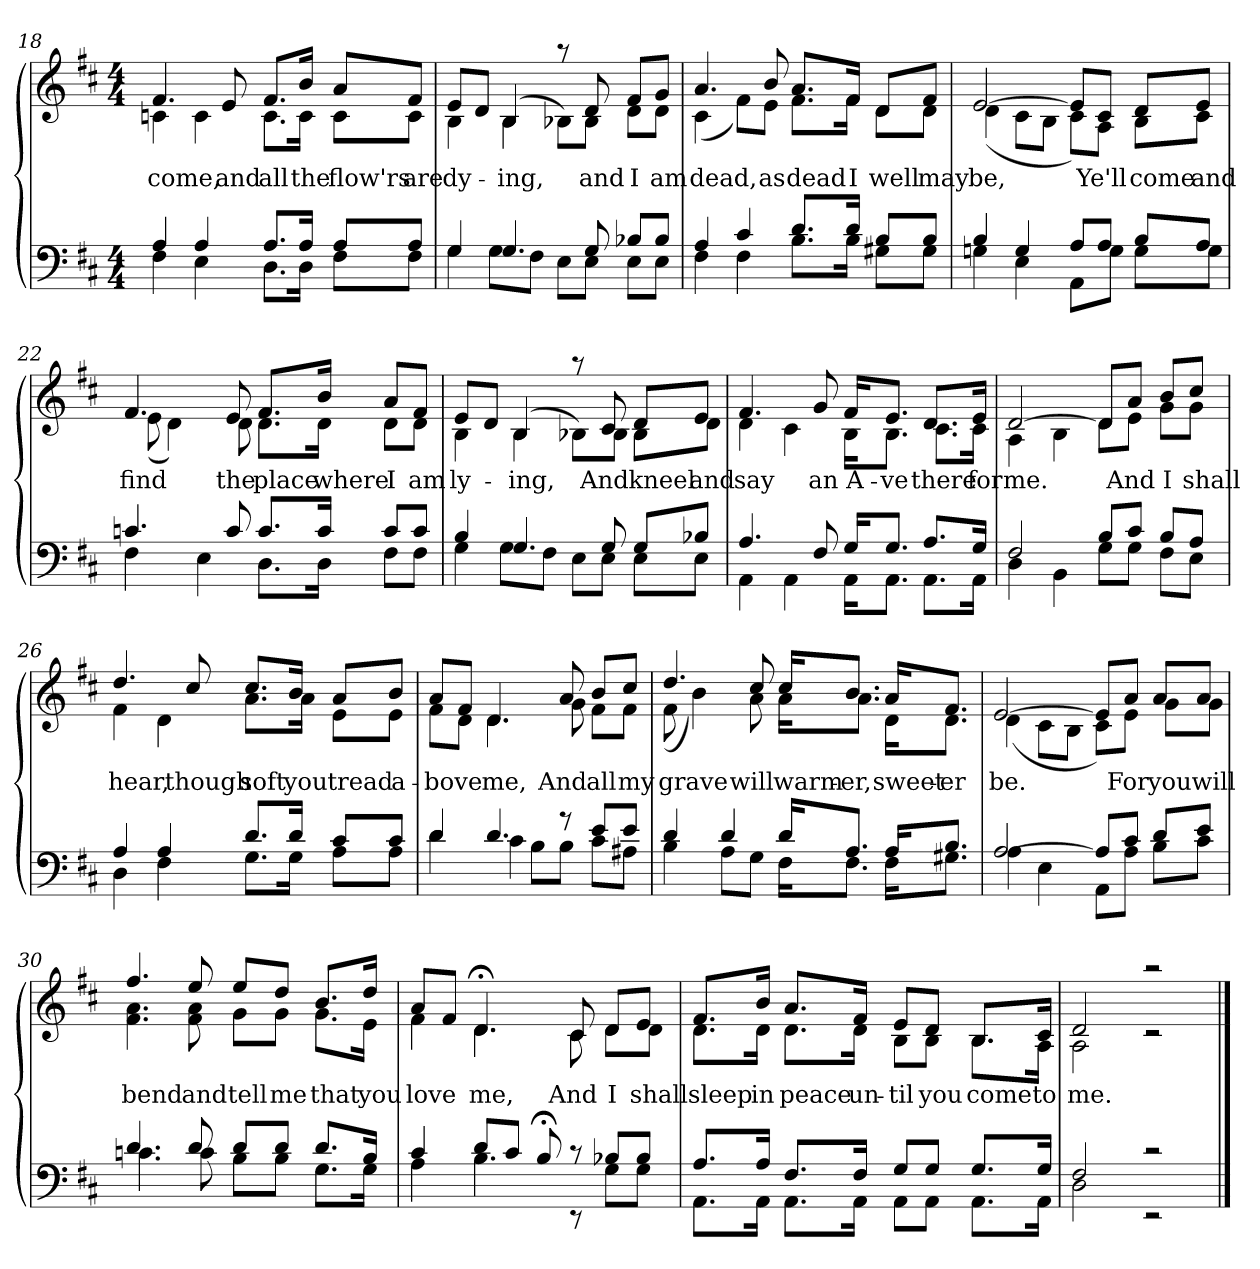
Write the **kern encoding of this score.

**kern	**kern	**text
*part1	*part1	*part1
*staff2	*staff1	*staff1
!!LO:PB:g=z
*clefF4	*clefG2	*
*k[f#c#]	*k[f#c#]	*
*D:	*D:	*
*M4/4	*M4/4	*
=18	=18	=18
*^	*	*
!	!	!	!LO:LY:b
*	*	*^	*
4A/	4F#\	4.f#/	4cn\	come,
4A/	4E\	.	4c\	.
!	!	!	!	!LO:LY:b
.	.	8e/	.	and
!	!	!	!	!LO:LY:b
8.A/L	8.D\L	8.f#/L	8.c\L	all
!	!	!	!	!LO:LY:b
16A/Jk	16D\Jk	16b/Jk	16c\Jk	the
!	!	!	!	!LO:LY:b
8A/L	8F#\L	8a/L	8c\L	flow'rs
!	!	!	!	!LO:LY:b
8A/J	8F#\J	8f#/J	8c\J	are
=19	=19	=19	=19	=19
!	!	!	!	!LO:LY:b
4G/	4G\	8e/L	4B\	dy-
.	.	8d/J	.	.
!	!	!	!	!LO:LY:b
4.G/	8G\L	(<4B/	4B\	-ing,
.	8F#\J	.	.	.
.	8E\L	8raa	8B-X\L)	.
!	!	!	!	!LO:LY:b
8G/	8E\J	8d/	8B-\J	and
!	!	!	!	!LO:LY:b
8B-X/L	8E\L	8f#/L	8d\L	I
!	!	!	!	!LO:LY:b
8B-/J	8E\J	8g/J	8d\J	am
=20	=20	=20	=20	=20
!	!	!	!	!LO:LY:b
4A/	4F#\	4.a/	(<4c#\	dead,
4c#/	4F#\	.	8f#\L)	.
!	!	!	!	!LO:LY:b
.	.	8b/	8e\J	as
!	!	!	!	!LO:LY:b
8.d/L	8.B\L	8.a/L	8.f#\L	dead
!	!	!	!	!LO:LY:b
16d/Jk	16B\Jk	16f#/Jk	16f#\Jk	I
!	!	!	!	!LO:LY:b
8B/L	8G#X\L	8d/L	8d\L	well
!	!	!	!	!LO:LY:b
8B/J	8G#\J	8f#/J	8d\J	may
!!LO:LB:g=z	!!
=21	=21	=21	=21	=21
!	!	!	!	!LO:LY:b
4B/	4Gni\	[>2e/	(<4d\	be,
4G/	4E\	.	8c#\L	.
.	.	.	8B\J	.
8A/L	8AA\L	8e/L]	8c#\L)	.
!	!	!	!	!LO:LY:b
8A/J	8G\J	8c#/J	8A\J	Ye'll
!	!	!	!	!LO:LY:b
8B/L	8G\L	8d/L	8B\L	come
!	!	!	!	!LO:LY:b
8A/J	8G\J	8e/J	8c#\J	and
=22	=22	=22	=22	=22
!	!	!	!	!LO:LY:b
4.cn/	4F#\	4.f#/	(<8e\	find
.	.	.	4d\)	.
.	4E\	.	.	.
!	!	!	!	!LO:LY:b
8c/	.	8e/	8d\	the
!	!	!	!	!LO:LY:b
8.c/L	8.D\L	8.f#/L	8.d\L	place
!	!	!	!	!LO:LY:b
16c/Jk	16D\Jk	16b/Jk	16d\Jk	where
!	!	!	!	!LO:LY:b
8c/L	8F#\L	8a/L	8d\L	I
!	!	!	!	!LO:LY:b
8c/J	8F#\J	8f#/J	8d\J	am
=23	=23	=23	=23	=23
!	!	!	!	!LO:LY:b
4B/	4G\	8e/L	4B\	ly-
.	.	8d/J	.	.
!	!	!	!	!LO:LY:b
4.G/	8G\L	(<4B/	4B\	-ing,
.	8F#\J	.	.	.
.	8E\L	8raa	8B-X\L)	.
!	!	!	!	!LO:LY:b
8G/	8E\J	8c#/	8B-\J	And
!	!	!	!	!LO:LY:b
8G/L	8E\L	8d/L	8B-\L	kneel
!	!	!	!	!LO:LY:b
8B-X/J	8E\J	8e/J	8d\J	and
!!LO:LB:g=z	!!
=24	=24	=24	=24	=24
!	!	!	!	!LO:LY:b
4.A/	4AA\	4.f#/	4d\	say
.	4AA\	.	4c#\	.
!	!	!	!	!LO:LY:b
8F#/	.	8g/	.	an
!	!	!	!	!LO:LY:b
16G/KL	16AA\KL	16f#/KL	16B\KL	A-
!	!	!	!	!LO:LY:b
8.G/J	8.AA\J	8.e/J	8.B\J	-ve
!	!	!	!	!LO:LY:b
8.A/L	8.AA\L	8.d/L	8.c#\L	there
!	!	!	!	!LO:LY:b
16G/Jk	16AA\Jk	16e/Jk	16c#\Jk	for
=25	=25	=25	=25	=25
!	!	!	!	!LO:LY:b
2F#/	4D\	[>2d/	(<4A\	me.
.	4BB\	.	4B\	.
8B/L)	8G\L	(8d/L]	8d\L	.
!	!	!	!	!LO:LY:b
8c#/J	8G\J	8a/J	8e\J	And
!	!	!	!	!LO:LY:b
8B/L	8F#\L	8b/L	8g\L	I
!	!	!	!	!LO:LY:b
8A/J	8E\J	8cc#/J	8g\J	shall
=26	=26	=26	=26	=26
!	!	!	!	!LO:LY:b
4A/	4D\	4.dd/	4f#\	hear,
4A/	4F#\	.	4d\	.
!	!	!	!	!LO:LY:b
.	.	8cc#/	.	though
!	!	!	!	!LO:LY:b
8.d/L	8.G\L	8.cc#/L	8.a\L	soft
!	!	!	!	!LO:LY:b
16d/Jk	16G\Jk	16b/Jk	16a\Jk	you
!	!	!	!	!LO:LY:b
8c#/L	8A\L	8a/L	8e\L	tread
!	!	!	!	!LO:LY:b
8c#/J	8A\J	8b/J	8e\J	a-
=27	=27	=27	=27	=27
!	!	!	!	!LO:LY:b
4d/	4d\	8a/L	8f#\L	-bove
.	.	8f#/J	8d\J	.
!	!	!	!	!LO:LY:b
4.d/	4c#\	4.d/	4.d\	me,
.	8B\L	.	.	.
!	!	!	!	!LO:LY:b
8rf	8B\J	8a/	8g\	And
!	!	!	!	!LO:LY:b
8e/L	8c#\L	8b/L	8f#\L	all
!	!	!	!	!LO:LY:b
8e/J	8A#X\J	8cc#/J	8f#\J	my
!!LO:LB:g=z	!!
=28	=28	=28	=28	=28
!	!	!	!	!LO:LY:b
4d/	4B\	4.dd/	(<8f#\	grave
.	.	.	4b\)	.
4d/	8A\L	.	.	.
!	!	!	!	!LO:LY:b
.	8G\J	8cc#/	8a\	will
!	!	!	!	!LO:LY:b
16d/KL	16F#\KL	16cc#/KL	16a\KL	warm-
!	!	!	!	!LO:LY:b
8.A/J	8.F#\J	8.b/J	8.a\J	-er,
!	!	!	!	!LO:LY:b
16A/KL	16F#\KL	16a/KL	16d\KL	sweet-
!	!	!	!	!LO:LY:b
8.B/J	8.G#X\J	8.f#/J	8.d\J	-er
=29	=29	=29	=29	=29
!	!	!	!	!LO:LY:b
[>2A/	4A\	[>2e/	(<4d\	be.
.	4E\	.	8c#\L	.
.	.	.	8B\J	.
8A/L]	8AA\L	8e/L]	8c#\L)	.
!	!	!	!	!LO:LY:b
8c#/J	8A\J	8a/J	8e\J	For
!	!	!	!	!LO:LY:b
8d/L	8B\L	8a/L	8g\L	you
!	!	!	!	!LO:LY:b
8e/J	8c#\J	8a/J	8g\J	will
=30	=30	=30	=30	=30
!	!	!	!	!LO:LY:b
4.d/	4.cn\	4.ff#/	4.f#\ 4.a\	bend
!	!	!	!	!LO:LY:b
8d/	8c\	8ee/	8f#\ 8a\	and
!	!	!	!	!LO:LY:b
8d/L	8B\L	8ee/L	8g\L	tell
!	!	!	!	!LO:LY:b
8d/J	8B\J	8dd/J	8g\J	me
!	!	!	!	!LO:LY:b
8.d/L	8.G\L	8.b/L	8.g\L	that
!	!	!	!	!LO:LY:b
16B/Jk	16G\Jk	16dd/Jk	16e\Jk	you
!!LO:LB:g=z	!!
=31	=31	=31	=31	=31
!	!	!	!	!LO:LY:b
4c#/	4A\	8a/L	4f#\	love
.	.	8f#/J	.	.
!	!	!	!	!LO:LY:b
8d/L	4.B\	4.d;</	4.d\	me,
8c#/J	.	.	.	.
8B;</	.	.	.	.
!	!	!	!	!LO:LY:b
8rc	8rEE	8c#/	8c#\	And
!	!	!	!	!LO:LY:b
8B-X/L	8G\L	8d/L	8d\L	I
!	!	!	!	!LO:LY:b
8B-/J	8G\J	8e/J	8d\J	shall
=32	=32	=32	=32	=32
!	!	!	!	!LO:LY:b
8.A/L	8.AA\L	8.f#/L	8.d\L	sleep
!	!	!	!	!LO:LY:b
16A/Jk	16AA\Jk	16b/Jk	16d\Jk	in
!	!	!	!	!LO:LY:b
8.F#/L	8.AA\L	8.a/L	8.d\L	peace
!	!	!	!	!LO:LY:b
16F#/Jk	16AA\Jk	16f#/Jk	16d\Jk	un-
!	!	!	!	!LO:LY:b
8G/L	8AA\L	8e/L	8B\L	-til
!	!	!	!	!LO:LY:b
8G/J	8AA\J	8d/J	8B\J	you
!	!	!	!	!LO:LY:b
8.G/L	8.AA\L	8.B/L	8.B\L	come
!	!	!	!	!LO:LY:b
16G/Jk	16AA\Jk	16c#/Jk	16A\Jk	to
=33	=33	=33	=33	=33
!	!	!	!	!LO:LY:b
2F#/	2D\	2d/	2A\	me.
2rc	2rEE	2raa	2rc	.
*v	*v	*	*	*
*	*v	*v	*
==	==	==
*-	*-	*-
